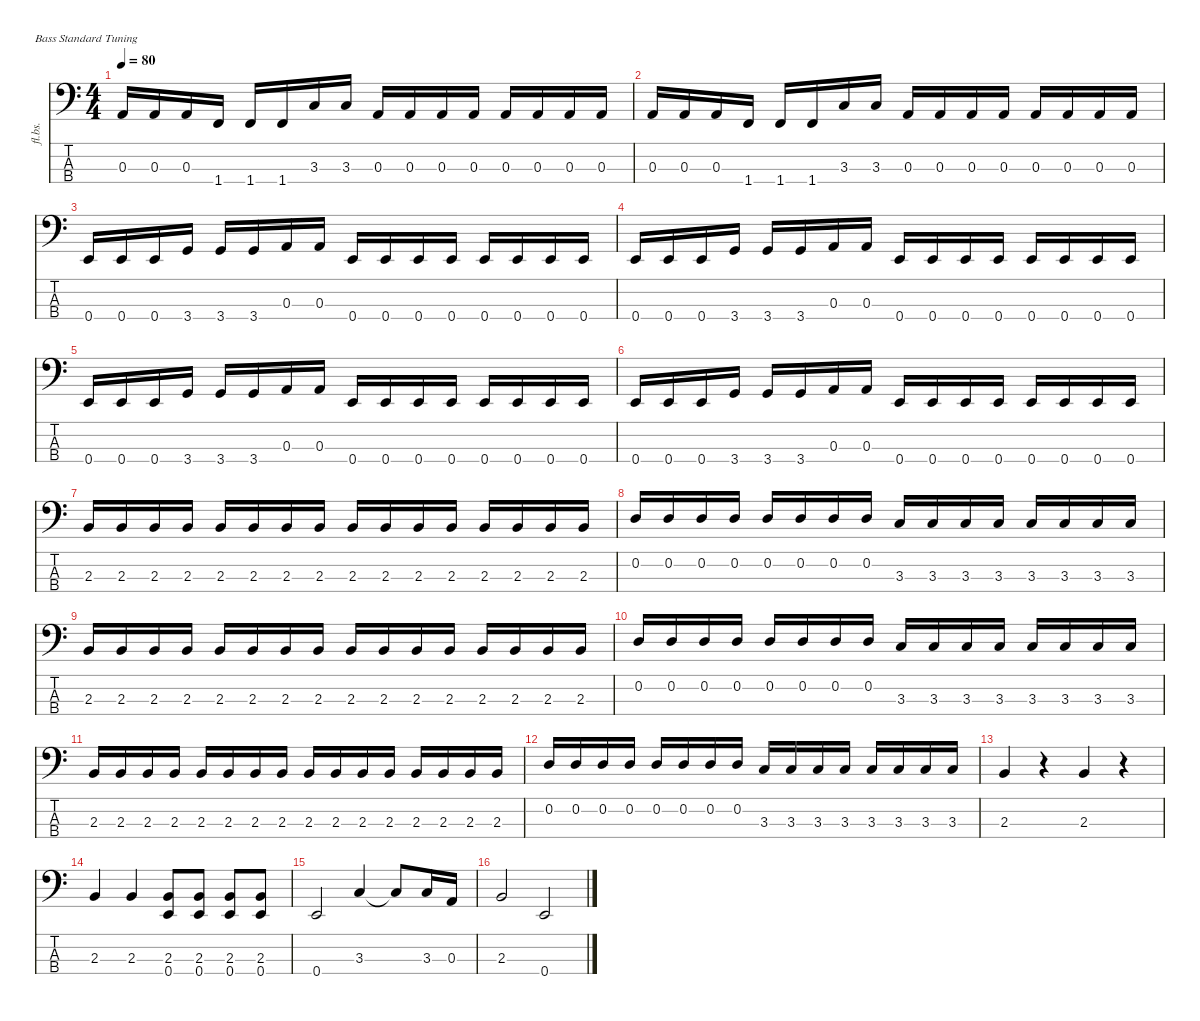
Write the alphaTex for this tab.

\defaultSystemsLayout 4
\hideDynamics
\bracketExtendMode nobrackets
\otherSystemsTrackNameOrientation horizontal
\track ("Basse" "fl.bs.") {instrument fretlessbass}
\staff {score tabs}
\tuning (G2 D2 A1 E1)
\ts (4 4)
\tempo 80
\clef f4
\ks c
0.3.16{dy f beam Up} 0.3.16{beam Up} 0.3.16{beam Up} 1.4.16{beam Up} 1.4.16{beam Up} 1.4.16{beam Up} 3.3.16{beam Up} 3.3.16{beam Up} 0.3.16{beam Up} 0.3.16{beam Up} 0.3.16{beam Up} 0.3.16{beam Up} 0.3.16{beam Up} 0.3.16{beam Up} 0.3.16{beam Up} 0.3.16{beam Up} |
0.3.16{beam Up} 0.3.16{beam Up} 0.3.16{beam Up} 1.4.16{beam Up} 1.4.16{beam Up} 1.4.16{beam Up} 3.3.16{beam Up} 3.3.16{beam Up} 0.3.16{beam Up} 0.3.16{beam Up} 0.3.16{beam Up} 0.3.16{beam Up} 0.3.16{beam Up} 0.3.16{beam Up} 0.3.16{beam Up} 0.3.16{beam Up} |
0.4.16{beam Up} 0.4.16{beam Up} 0.4.16{beam Up} 3.4.16{beam Up} 3.4.16{beam Up} 3.4.16{beam Up} 0.3.16{beam Up} 0.3.16{beam Up} 0.4.16{beam Up} 0.4.16{beam Up} 0.4.16{beam Up} 0.4.16{beam Up} 0.4.16{beam Up} 0.4.16{beam Up} 0.4.16{beam Up} 0.4.16{beam Up} |
0.4.16{beam Up} 0.4.16{beam Up} 0.4.16{beam Up} 3.4.16{beam Up} 3.4.16{beam Up} 3.4.16{beam Up} 0.3.16{beam Up} 0.3.16{beam Up} 0.4.16{beam Up} 0.4.16{beam Up} 0.4.16{beam Up} 0.4.16{beam Up} 0.4.16{beam Up} 0.4.16{beam Up} 0.4.16{beam Up} 0.4.16{beam Up} |
0.4.16{beam Up} 0.4.16{beam Up} 0.4.16{beam Up} 3.4.16{beam Up} 3.4.16{beam Up} 3.4.16{beam Up} 0.3.16{beam Up} 0.3.16{beam Up} 0.4.16{beam Up} 0.4.16{beam Up} 0.4.16{beam Up} 0.4.16{beam Up} 0.4.16{beam Up} 0.4.16{beam Up} 0.4.16{beam Up} 0.4.16{beam Up} |
0.4.16{beam Up} 0.4.16{beam Up} 0.4.16{beam Up} 3.4.16{beam Up} 3.4.16{beam Up} 3.4.16{beam Up} 0.3.16{beam Up} 0.3.16{beam Up} 0.4.16{beam Up} 0.4.16{beam Up} 0.4.16{beam Up} 0.4.16{beam Up} 0.4.16{beam Up} 0.4.16{beam Up} 0.4.16{beam Up} 0.4.16{beam Up} |
2.3.16{beam Up} 2.3.16{beam Up} 2.3.16{beam Up} 2.3.16{beam Up} 2.3.16{beam Up} 2.3.16{beam Up} 2.3.16{beam Up} 2.3.16{beam Up} 2.3.16{beam Up} 2.3.16{beam Up} 2.3.16{beam Up} 2.3.16{beam Up} 2.3.16{beam Up} 2.3.16{beam Up} 2.3.16{beam Up} 2.3.16{beam Up} |
0.2.16{beam Up} 0.2.16{beam Up} 0.2.16{beam Up} 0.2.16{beam Up} 0.2.16{beam Up} 0.2.16{beam Up} 0.2.16{beam Up} 0.2.16{beam Up} 3.3.16{beam Up} 3.3.16{beam Up} 3.3.16{beam Up} 3.3.16{beam Up} 3.3.16{beam Up} 3.3.16{beam Up} 3.3.16{beam Up} 3.3.16{beam Up} |
2.3.16{beam Up} 2.3.16{beam Up} 2.3.16{beam Up} 2.3.16{beam Up} 2.3.16{beam Up} 2.3.16{beam Up} 2.3.16{beam Up} 2.3.16{beam Up} 2.3.16{beam Up} 2.3.16{beam Up} 2.3.16{beam Up} 2.3.16{beam Up} 2.3.16{beam Up} 2.3.16{beam Up} 2.3.16{beam Up} 2.3.16{beam Up} |
0.2.16{beam Up} 0.2.16{beam Up} 0.2.16{beam Up} 0.2.16{beam Up} 0.2.16{beam Up} 0.2.16{beam Up} 0.2.16{beam Up} 0.2.16{beam Up} 3.3.16{beam Up} 3.3.16{beam Up} 3.3.16{beam Up} 3.3.16{beam Up} 3.3.16{beam Up} 3.3.16{beam Up} 3.3.16{beam Up} 3.3.16{beam Up} |
2.3.16{beam Up} 2.3.16{beam Up} 2.3.16{beam Up} 2.3.16{beam Up} 2.3.16{beam Up} 2.3.16{beam Up} 2.3.16{beam Up} 2.3.16{beam Up} 2.3.16{beam Up} 2.3.16{beam Up} 2.3.16{beam Up} 2.3.16{beam Up} 2.3.16{beam Up} 2.3.16{beam Up} 2.3.16{beam Up} 2.3.16{beam Up} |
0.2.16{beam Up} 0.2.16{beam Up} 0.2.16{beam Up} 0.2.16{beam Up} 0.2.16{beam Up} 0.2.16{beam Up} 0.2.16{beam Up} 0.2.16{beam Up} 3.3.16{beam Up} 3.3.16{beam Up} 3.3.16{beam Up} 3.3.16{beam Up} 3.3.16{beam Up} 3.3.16{beam Up} 3.3.16{beam Up} 3.3.16{beam Up} |
2.3.4{beam Up} r.4{beam Up} 2.3.4{beam Up} r.4{beam Up} |
2.3.4{beam Up} 2.3.4{beam Up} (2.3 0.4).8{beam Up} (2.3 0.4).8{beam Up} (2.3 0.4).8{beam Up} (2.3 0.4).8{beam Up} |
0.4.2{beam Up} 3.3.4{beam Up} 3.3{t}.8{beam Up} 3.3.16{beam Up} 0.3.16{beam Up} |
2.3.2{beam Up} 0.4.2{beam Up}
